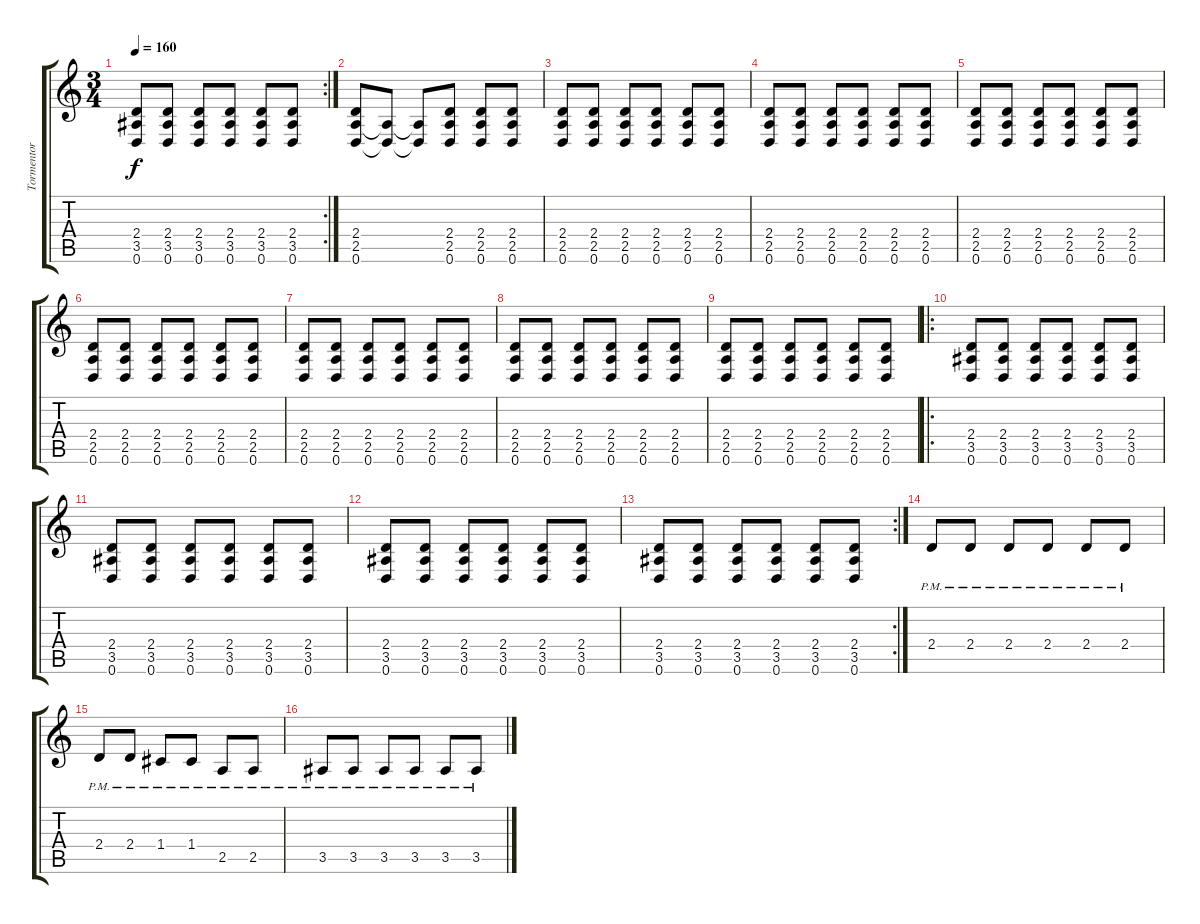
\track ("Tormentor" "Tormentor") {instrument distortionguitar}
\staff {score tabs}
\tuning (D4 A3 F3 C3 G2 D2) {hide}
\rc 2
\ts (3 4)
\tempo 160
\clef g2
\ks c
(2.4 3.5 0.6).8{dy f} (2.4 3.5 0.6).8 (2.4 3.5 0.6).8 (2.4 3.5 0.6).8 (2.4 3.5 0.6).8 (2.4 3.5 0.6).8 |
(2.4 2.5 0.6).8 (2.5{t} 0.6{t}).8 (2.5{t} 0.6{t}).8 (2.4 2.5 0.6).8 (2.4 2.5 0.6).8 (2.4 2.5 0.6).8 |
(2.4 2.5 0.6).8 (2.4 2.5 0.6).8 (2.4 2.5 0.6).8 (2.4 2.5 0.6).8 (2.4 2.5 0.6).8 (2.4 2.5 0.6).8 |
(2.4 2.5 0.6).8 (2.4 2.5 0.6).8 (2.4 2.5 0.6).8 (2.4 2.5 0.6).8 (2.4 2.5 0.6).8 (2.4 2.5 0.6).8 |
(2.4 2.5 0.6).8 (2.4 2.5 0.6).8 (2.4 2.5 0.6).8 (2.4 2.5 0.6).8 (2.4 2.5 0.6).8 (2.4 2.5 0.6).8 |
(2.4 2.5 0.6).8 (2.4 2.5 0.6).8 (2.4 2.5 0.6).8 (2.4 2.5 0.6).8 (2.4 2.5 0.6).8 (2.4 2.5 0.6).8 |
(2.4 2.5 0.6).8 (2.4 2.5 0.6).8 (2.4 2.5 0.6).8 (2.4 2.5 0.6).8 (2.4 2.5 0.6).8 (2.4 2.5 0.6).8 |
(2.4 2.5 0.6).8 (2.4 2.5 0.6).8 (2.4 2.5 0.6).8 (2.4 2.5 0.6).8 (2.4 2.5 0.6).8 (2.4 2.5 0.6).8 |
(2.4 2.5 0.6).8 (2.4 2.5 0.6).8 (2.4 2.5 0.6).8 (2.4 2.5 0.6).8 (2.4 2.5 0.6).8 (2.4 2.5 0.6).8 |
\ro
(2.4 3.5 0.6).8 (2.4 3.5 0.6).8 (2.4 3.5 0.6).8 (2.4 3.5 0.6).8 (2.4 3.5 0.6).8 (2.4 3.5 0.6).8 |
(2.4 3.5 0.6).8 (2.4 3.5 0.6).8 (2.4 3.5 0.6).8 (2.4 3.5 0.6).8 (2.4 3.5 0.6).8 (2.4 3.5 0.6).8 |
(2.4 3.5 0.6).8 (2.4 3.5 0.6).8 (2.4 3.5 0.6).8 (2.4 3.5 0.6).8 (2.4 3.5 0.6).8 (2.4 3.5 0.6).8 |
\rc 2
(2.4 3.5 0.6).8 (2.4 3.5 0.6).8 (2.4 3.5 0.6).8 (2.4 3.5 0.6).8 (2.4 3.5 0.6).8 (2.4 3.5 0.6).8 |
2.4{pm}.8 2.4{pm}.8 2.4{pm}.8 2.4{pm}.8 2.4{pm}.8 2.4{pm}.8 |
2.4{pm}.8 2.4{pm}.8 1.4{pm}.8 1.4{pm}.8 2.5{pm}.8 2.5{pm}.8 |
3.5{pm}.8 3.5{pm}.8 3.5{pm}.8 3.5{pm}.8 3.5{pm}.8 3.5{pm}.8
